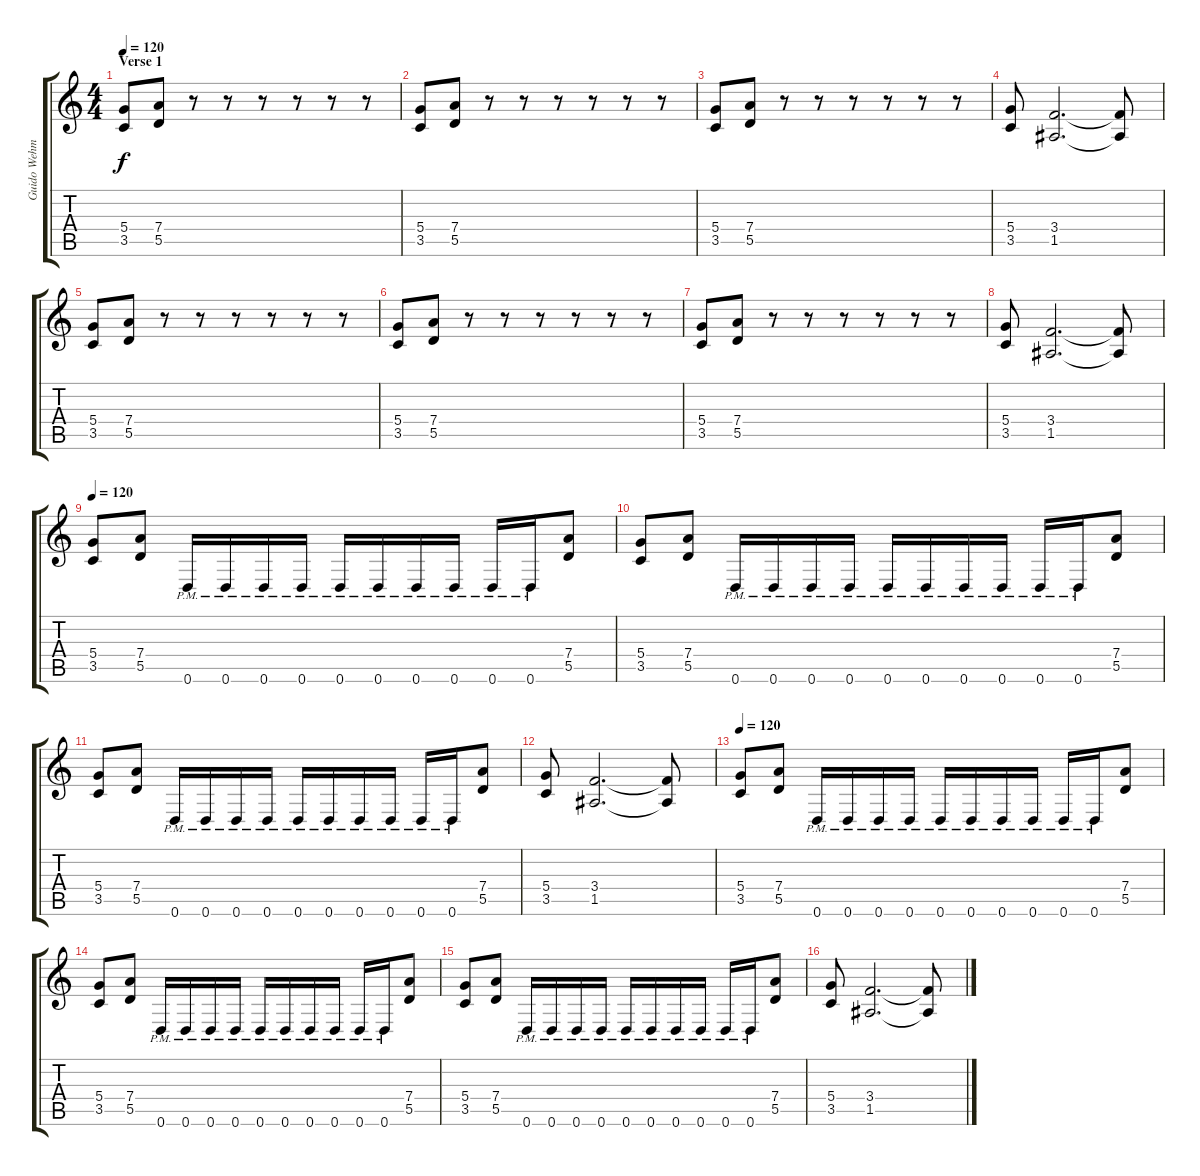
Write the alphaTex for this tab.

\track ("Guido Wehmeyer" "Guido Wehm") {instrument distortionguitar}
\staff {score tabs}
\tuning (E4 B3 G3 D3 A2 D2) {hide}
\ts (4 4)
\section ("" "Verse 1")
\tempo 120
\clef g2
\ks c
(5.4 3.5).8{dy f} (7.4 5.5).8 r.8 r.8 r.8 r.8 r.8 r.8 |
(5.4 3.5).8 (7.4 5.5).8 r.8 r.8 r.8 r.8 r.8 r.8 |
(5.4 3.5).8 (7.4 5.5).8 r.8 r.8 r.8 r.8 r.8 r.8 |
(5.4 3.5).8 (3.4 1.5).2{d} (3.4{t} 1.5{t}).8 |
(5.4 3.5).8 (7.4 5.5).8 r.8 r.8 r.8 r.8 r.8 r.8 |
(5.4 3.5).8 (7.4 5.5).8 r.8 r.8 r.8 r.8 r.8 r.8 |
(5.4 3.5).8 (7.4 5.5).8 r.8 r.8 r.8 r.8 r.8 r.8 |
(5.4 3.5).8 (3.4 1.5).2{d} (3.4{t} 1.5{t}).8 |
\tempo 120
(5.4 3.5).8 (7.4 5.5).8 0.6{pm}.16 0.6{pm}.16 0.6{pm}.16 0.6{pm}.16 0.6{pm}.16 0.6{pm}.16 0.6{pm}.16 0.6{pm}.16 0.6{pm}.16 0.6{pm}.16 (7.4 5.5).8 |
(5.4 3.5).8 (7.4 5.5).8 0.6{pm}.16 0.6{pm}.16 0.6{pm}.16 0.6{pm}.16 0.6{pm}.16 0.6{pm}.16 0.6{pm}.16 0.6{pm}.16 0.6{pm}.16 0.6{pm}.16 (7.4 5.5).8 |
(5.4 3.5).8 (7.4 5.5).8 0.6{pm}.16 0.6{pm}.16 0.6{pm}.16 0.6{pm}.16 0.6{pm}.16 0.6{pm}.16 0.6{pm}.16 0.6{pm}.16 0.6{pm}.16 0.6{pm}.16 (7.4 5.5).8 |
(5.4 3.5).8 (3.4 1.5).2{d} (3.4{t} 1.5{t}).8 |
\tempo 120
(5.4 3.5).8 (7.4 5.5).8 0.6{pm}.16 0.6{pm}.16 0.6{pm}.16 0.6{pm}.16 0.6{pm}.16 0.6{pm}.16 0.6{pm}.16 0.6{pm}.16 0.6{pm}.16 0.6{pm}.16 (7.4 5.5).8 |
(5.4 3.5).8 (7.4 5.5).8 0.6{pm}.16 0.6{pm}.16 0.6{pm}.16 0.6{pm}.16 0.6{pm}.16 0.6{pm}.16 0.6{pm}.16 0.6{pm}.16 0.6{pm}.16 0.6{pm}.16 (7.4 5.5).8 |
(5.4 3.5).8 (7.4 5.5).8 0.6{pm}.16 0.6{pm}.16 0.6{pm}.16 0.6{pm}.16 0.6{pm}.16 0.6{pm}.16 0.6{pm}.16 0.6{pm}.16 0.6{pm}.16 0.6{pm}.16 (7.4 5.5).8 |
(5.4 3.5).8 (3.4 1.5).2{d} (3.4{t} 1.5{t}).8
